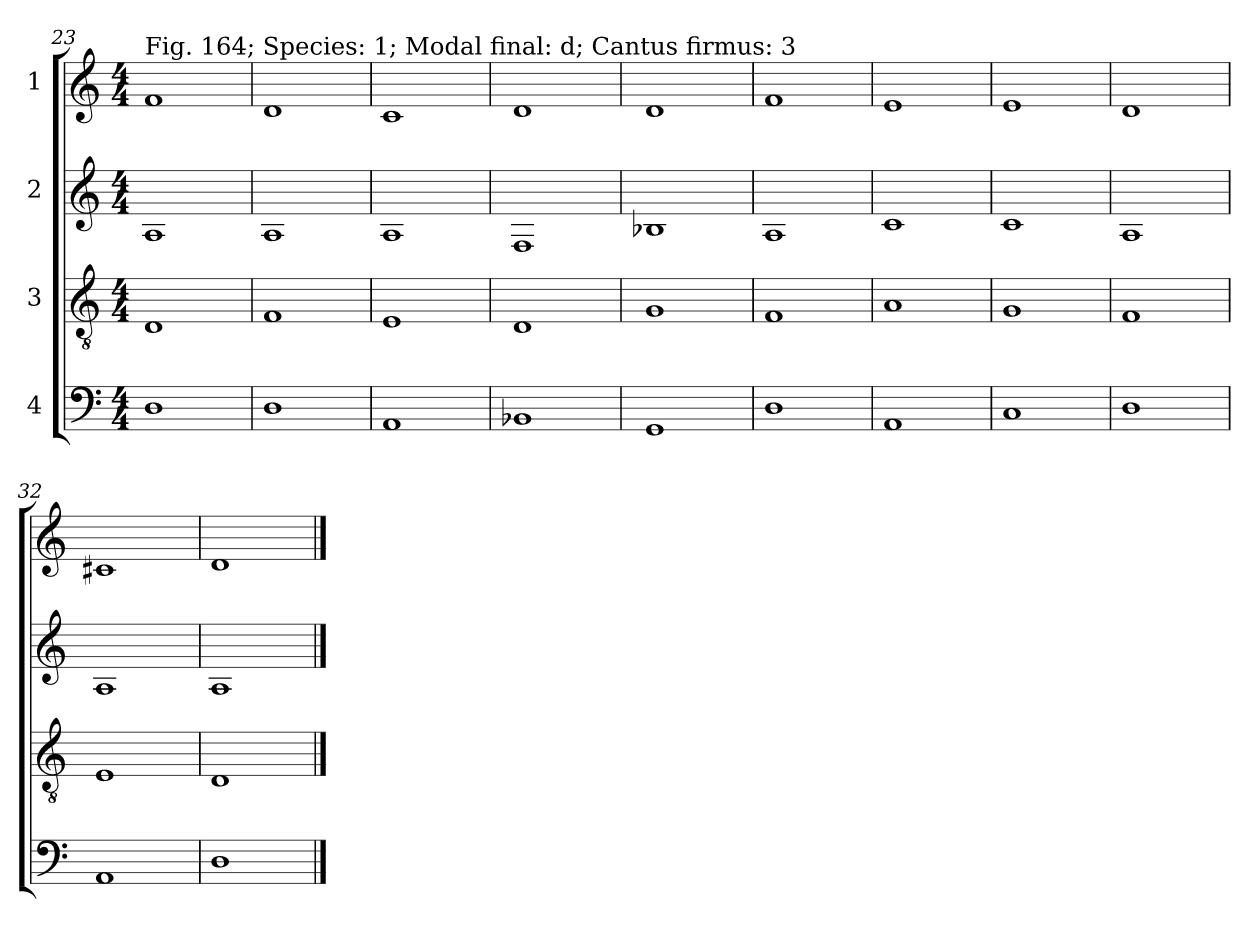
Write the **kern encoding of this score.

**kern	**kern	**kern	**kern
*part4	*part3	*part2	*part1
*staff4	*staff3	*staff2	*staff1
*I"4	*I"3	*I"2	*I"1
*clefF4	*clefGv2	*clefG2	*clefG2
*k[]	*k[]	*k[]	*k[]
*M4/4	*M4/4	*M4/4	*M4/4
=23	=23	=23	=23
!	!	!	!LO:TX:a:t=Fig. 164; Species&colon; 1; Modal final&colon; d; Cantus firmus&colon; 3
1D	1D	1A	1f
=24	=24	=24	=24
1D	1F	1A	1d
=25	=25	=25	=25
1AA	1E	1A	1c
=26	=26	=26	=26
1BB-X	1D	1F	1d
=27	=27	=27	=27
1GG	1G	1B-X	1d
=28	=28	=28	=28
1D	1F	1A	1f
=29	=29	=29	=29
1AA	1A	1c	1e
=30	=30	=30	=30
1C	1G	1c	1e
=31	=31	=31	=31
1D	1F	1A	1d
=32	=32	=32	=32
1AA	1E	1A	1c#X
=33	=33	=33	=33
1D	1D	1A	1d
==	==	==	==
*-	*-	*-	*-
